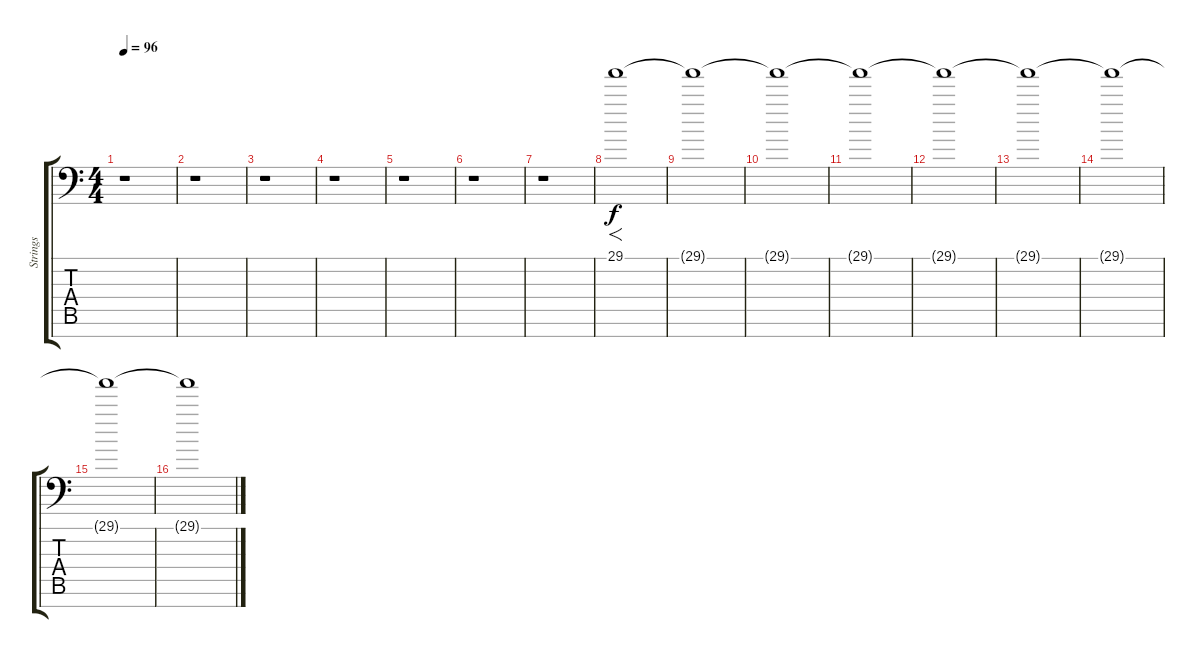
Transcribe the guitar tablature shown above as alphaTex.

\track ("Strings" "Strings") {instrument stringensemble1}
\staff {score tabs}
\tuning (E4 B3 G3 D3 A2 E2 C-1) {hide}
\ts (4 4)
\tempo 96
\clef f4
\ks c
r.1{dy f instrument stringensemble1} |
r.1 |
r.1 |
r.1 |
r.1 |
r.1 |
r.1 |
29.1.1{f} |
29.1{t}.1 |
29.1{t}.1 |
29.1{t}.1 |
29.1{t}.1 |
29.1{t}.1 |
29.1{t}.1 |
29.1{t}.1{volume 0} |
29.1{t}.1
